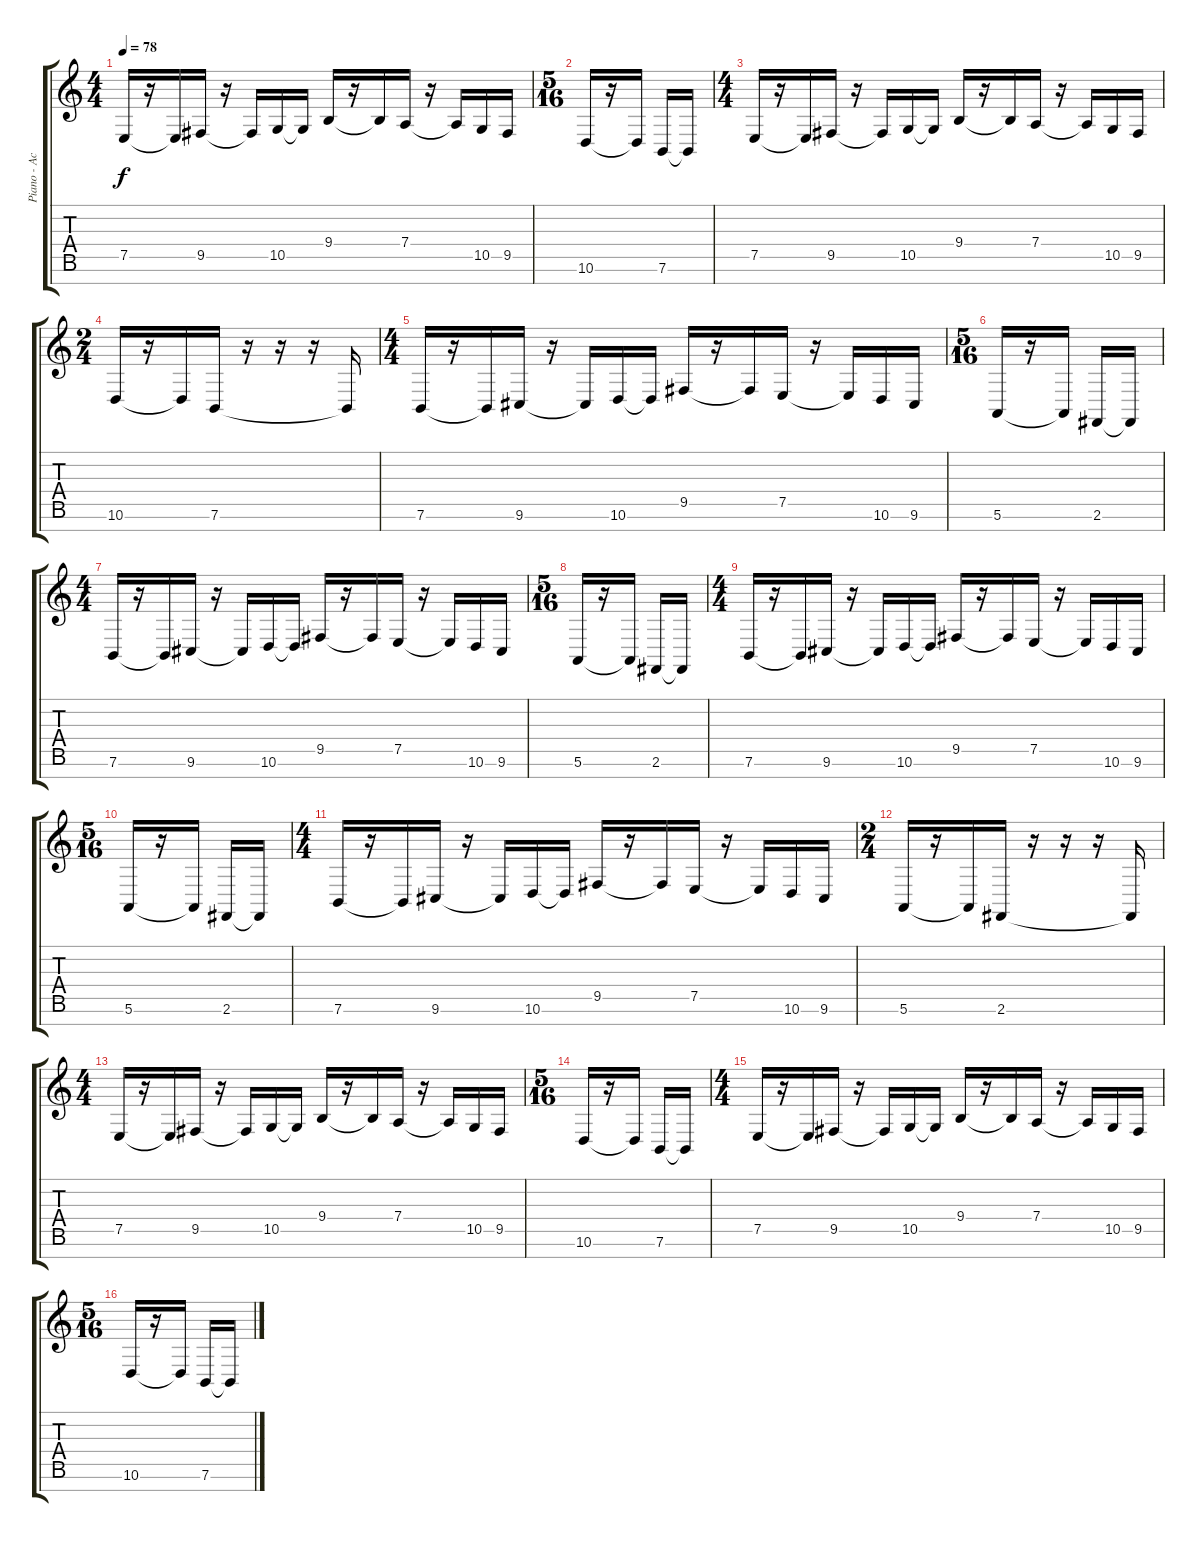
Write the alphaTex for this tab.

\track ("Piano - Accentuation" "Piano - Ac") {instrument brightacousticpiano}
\staff {score tabs}
\tuning (E4 B3 G3 D3 A2 E2 B1) {hide}
\ts (4 4)
\tempo 78
\clef g2
\ks c
7.5.16{dy f} r.16 7.5{t}.16 9.5.16 r.16 9.5{t}.16 10.5.16 10.5{t}.16 9.4.16 r.16 9.4{t}.16 7.4.16 r.16 7.4{t}.16 10.5.16 9.5.16 |
\ts (5 16)
10.6.16 r.16 10.6{t}.16 7.6.16 7.6{t}.16 |
\ts (4 4)
7.5.16 r.16 7.5{t}.16 9.5.16 r.16 9.5{t}.16 10.5.16 10.5{t}.16 9.4.16 r.16 9.4{t}.16 7.4.16 r.16 7.4{t}.16 10.5.16 9.5.16 |
\ts (2 4)
10.6.16 r.16 10.6{t}.16 7.6.16 r.16 r.16 r.16 7.6{t}.16 |
\ts (4 4)
7.6.16 r.16 7.6{t}.16 9.6.16 r.16 9.6{t}.16 10.6.16 10.6{t}.16 9.5.16 r.16 9.5{t}.16 7.5.16 r.16 7.5{t}.16 10.6.16 9.6.16 |
\ts (5 16)
5.6.16 r.16 5.6{t}.16 2.6.16 2.6{t}.16 |
\ts (4 4)
7.6.16 r.16 7.6{t}.16 9.6.16 r.16 9.6{t}.16 10.6.16 10.6{t}.16 9.5.16 r.16 9.5{t}.16 7.5.16 r.16 7.5{t}.16 10.6.16 9.6.16 |
\ts (5 16)
5.6.16 r.16 5.6{t}.16 2.6.16 2.6{t}.16 |
\ts (4 4)
7.6.16 r.16 7.6{t}.16 9.6.16 r.16 9.6{t}.16 10.6.16 10.6{t}.16 9.5.16 r.16 9.5{t}.16 7.5.16 r.16 7.5{t}.16 10.6.16 9.6.16 |
\ts (5 16)
5.6.16 r.16 5.6{t}.16 2.6.16 2.6{t}.16 |
\ts (4 4)
7.6.16 r.16 7.6{t}.16 9.6.16 r.16 9.6{t}.16 10.6.16 10.6{t}.16 9.5.16 r.16 9.5{t}.16 7.5.16 r.16 7.5{t}.16 10.6.16 9.6.16 |
\ts (2 4)
5.6.16 r.16 5.6{t}.16 2.6.16 r.16 r.16 r.16 2.6{t}.16 |
\ts (4 4)
7.5.16 r.16 7.5{t}.16 9.5.16 r.16 9.5{t}.16 10.5.16 10.5{t}.16 9.4.16 r.16 9.4{t}.16 7.4.16 r.16 7.4{t}.16 10.5.16 9.5.16 |
\ts (5 16)
10.6.16 r.16 10.6{t}.16 7.6.16 7.6{t}.16 |
\ts (4 4)
7.5.16 r.16 7.5{t}.16 9.5.16 r.16 9.5{t}.16 10.5.16 10.5{t}.16 9.4.16 r.16 9.4{t}.16 7.4.16 r.16 7.4{t}.16 10.5.16 9.5.16 |
\ts (5 16)
10.6.16 r.16 10.6{t}.16 7.6.16 7.6{t}.16
